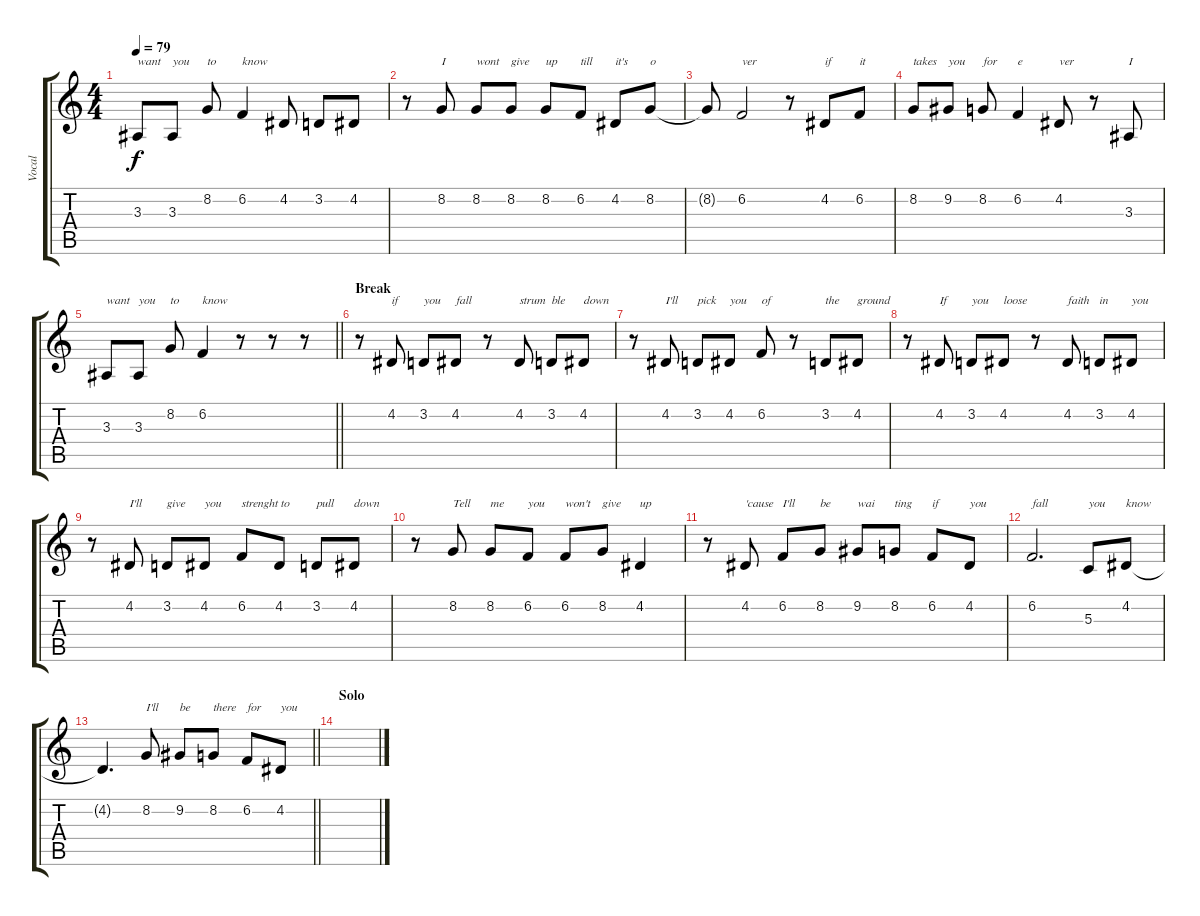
\track ("Vocal" "Vocal") {instrument sopranosax}
\staff {score tabs}
\tuning (E4 B3 G3 D3 A2 E2) {hide}
\ts (4 4)
\tempo 79
\clef g2
\ks c
3.3.8{txt "want" dy f} 3.3.8{txt "you"} 8.2.8{txt "to"} 6.2.4{txt "know"} 4.2.8 3.2.8 4.2.8 |
r.8 8.2.8{txt "I"} 8.2.8{txt "wont"} 8.2.8{txt "give"} 8.2.8{txt "up"} 6.2.8{txt "till"} 4.2.8{txt "it's"} 8.2.8{txt "o"} |
8.2{t}.8 6.2.2{txt "ver"} r.8 4.2.8{txt "if"} 6.2.8{txt "it"} |
8.2.8{txt "takes"} 9.2.8{txt "you"} 8.2.8{txt "for"} 6.2.4{txt "e"} 4.2.8{txt "ver"} r.8 3.3.8{txt "I"} |
\barLineRight lightlight
3.3.8{txt "want"} 3.3.8{txt "you"} 8.2.8{txt "to"} 6.2.4{txt "know"} r.8 r.8 r.8 |
\section ("" "Break")
r.8 4.2.8{txt "if"} 3.2.8{txt "you"} 4.2.8{txt "fall"} r.8 4.2.8{txt "strum"} 3.2.8{txt "ble"} 4.2.8{txt "down"} |
r.8 4.2.8{txt "I'll"} 3.2.8{txt "pick"} 4.2.8{txt "you"} 6.2.8{txt "of"} r.8 3.2.8{txt "the"} 4.2.8{txt "ground"} |
r.8 4.2.8{txt "If"} 3.2.8{txt "you"} 4.2.8{txt "loose"} r.8 4.2.8{txt "faith"} 3.2.8{txt "in"} 4.2.8{txt "you"} |
r.8 4.2.8{txt "I'll"} 3.2.8{txt "give"} 4.2.8{txt "you"} 6.2.8{txt "strenght to"} 4.2.8 3.2.8{txt "pull"} 4.2.8{txt "down"} |
r.8 8.2.8{txt "Tell"} 8.2.8{txt "me"} 6.2.8{txt "you"} 6.2.8{txt "won't"} 8.2.8{txt "give"} 4.2.4{txt "up"} |
r.8 4.2.8{txt "'cause"} 6.2.8{txt "I'll"} 8.2.8{txt "be"} 9.2.8{txt "wai"} 8.2.8{txt "ting"} 6.2.8{txt "if"} 4.2.8{txt "you"} |
6.2.2{d txt "fall"} 5.3.8{txt "you"} 4.2.8{txt "know"} |
\barLineRight lightlight
4.2{t}.4{d} 8.2.8{txt "I'll"} 9.2.8{txt "be"} 8.2.8{txt "there"} 6.2.8{txt "for"} 4.2.8{txt "you"} |
\section ("" "Solo")
